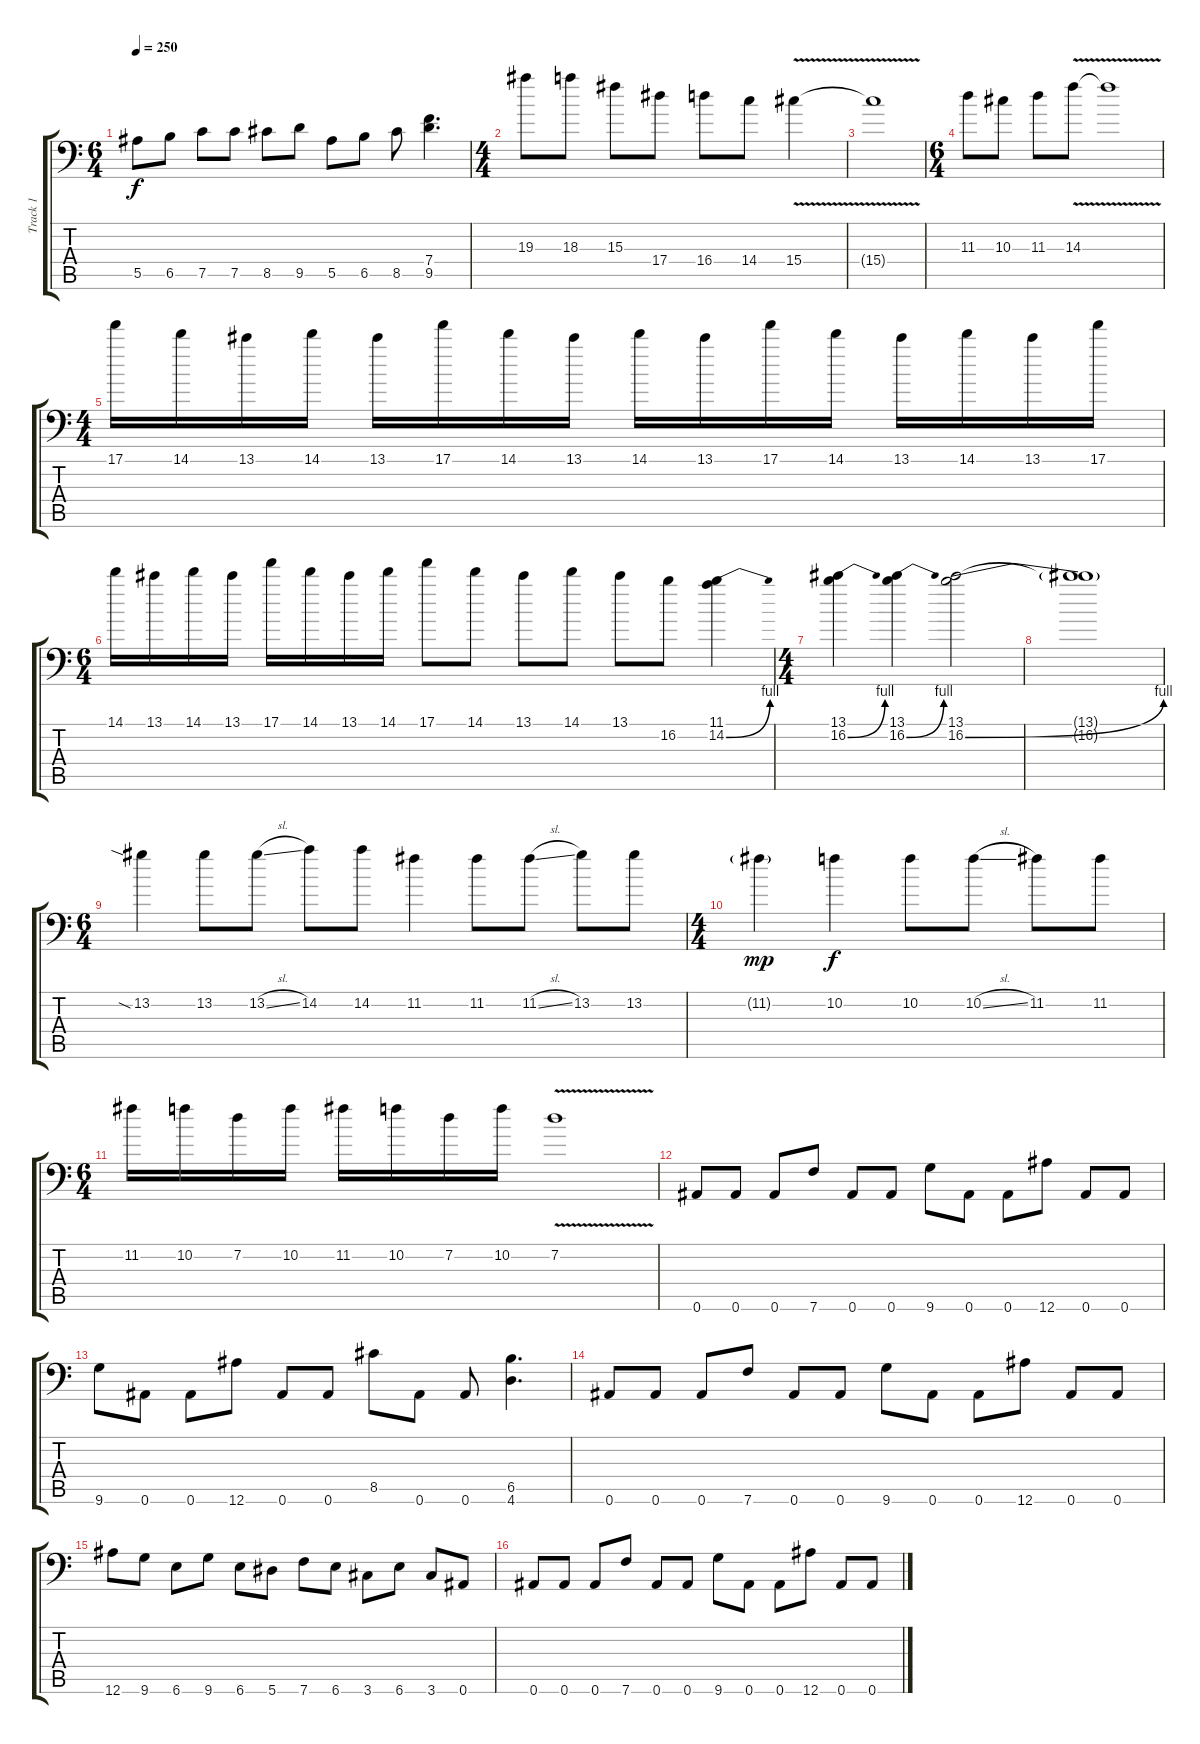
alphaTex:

\track ("Track 1" "Track 1") {instrument distortionguitar}
\staff {score tabs}
\tuning (C4 G3 Eb3 Bb2 F2 Bb1) {hide}
\ts (6 4)
\tempo 250
\clef f4
\ks c
5.5.8{dy f} 6.5.8 7.5.8 7.5.8 8.5.8 9.5.8 5.5.8 6.5.8 8.5.8 (7.4 9.5).4{d} |
\ts (4 4)
19.3.8 18.3.8 15.3.8 17.4.8 16.4.8 14.4.8 15.4{v}.4 |
15.4{t}.1 |
\ts (6 4)
11.3.8 10.3.8 11.3.8 14.3{v}.8 14.3{t}.1 |
\ts (4 4)
17.1.16 14.1.16 13.1.16 14.1.16 13.1.16 17.1.16 14.1.16 13.1.16 14.1.16 13.1.16 17.1.16 14.1.16 13.1.16 14.1.16 13.1.16 17.1.16 |
\ts (6 4)
14.1.16 13.1.16 14.1.16 13.1.16 17.1.16 14.1.16 13.1.16 14.1.16 17.1.8 14.1.8 13.1.8 14.1.8 13.1.8 16.2.8 (11.1 14.2{be (bend 0 0 60 4)}).4 |
\ts (4 4)
(13.1 16.2{be (bend 0 0 60 4)}).4 (13.1 16.2{be (bend 0 0 60 4)}).4 (13.1 16.2{be (bend 0 0 60 4)}).2 |
(13.1{t} 16.2{t}).1 |
\ts (6 4)
13.2{sia}.4 13.2.8 13.2{sl}.8 14.2.8 14.2.8 11.2.4 11.2.8 11.2{sl}.8 13.2.8 13.2.8 |
\ts (4 4)
11.2{g}.4{dy mp} 10.2.4{dy f} 10.2.8 10.2{sl}.8 11.2.8 11.2.8 |
\ts (6 4)
11.2.16 10.2.16 7.2.16 10.2.16 11.2.16 10.2.16 7.2.16 10.2.16 7.2{v}.1 |
0.6.8 0.6.8 0.6.8 7.6.8 0.6.8 0.6.8 9.6.8 0.6.8 0.6.8 12.6.8 0.6.8 0.6.8 |
9.6.8 0.6.8 0.6.8 12.6.8 0.6.8 0.6.8 8.5.8 0.6.8 0.6.8 (6.5 4.6).4{d} |
0.6.8 0.6.8 0.6.8 7.6.8 0.6.8 0.6.8 9.6.8 0.6.8 0.6.8 12.6.8 0.6.8 0.6.8 |
12.6.8 9.6.8 6.6.8 9.6.8 6.6.8 5.6.8 7.6.8 6.6.8 3.6.8 6.6.8 3.6.8 0.6.8 |
0.6.8 0.6.8 0.6.8 7.6.8 0.6.8 0.6.8 9.6.8 0.6.8 0.6.8 12.6.8 0.6.8 0.6.8
